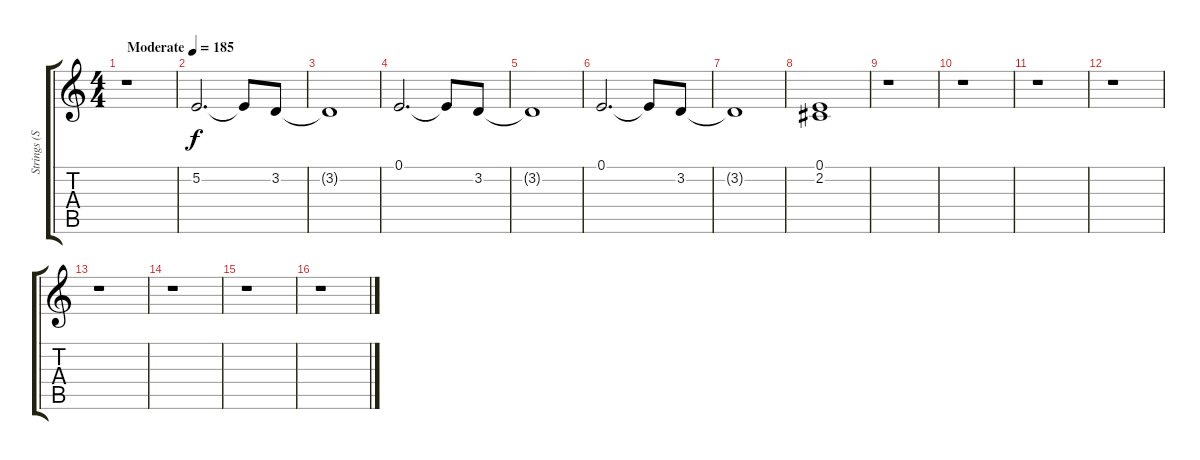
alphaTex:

\track ("Strings (Synth II)" "Strings (S") {instrument stringensemble1}
\staff {score tabs}
\tuning (E4 B3 G3 D3 A2 E2) {hide}
\ts (4 4)
\tempo (185 "Moderate")
\clef g2
\ks c
r.1{dy f instrument stringensemble1} |
5.2.2{d} 5.2{t}.8 3.2.8 |
3.2{t}.1 |
0.1.2{d} 0.1{t}.8 3.2.8 |
3.2{t}.1 |
0.1.2{d} 0.1{t}.8 3.2.8 |
3.2{t}.1 |
(0.1 2.2).1 |
r.1 |
r.1 |
r.1 |
r.1 |
r.1 |
r.1 |
r.1 |
r.1
